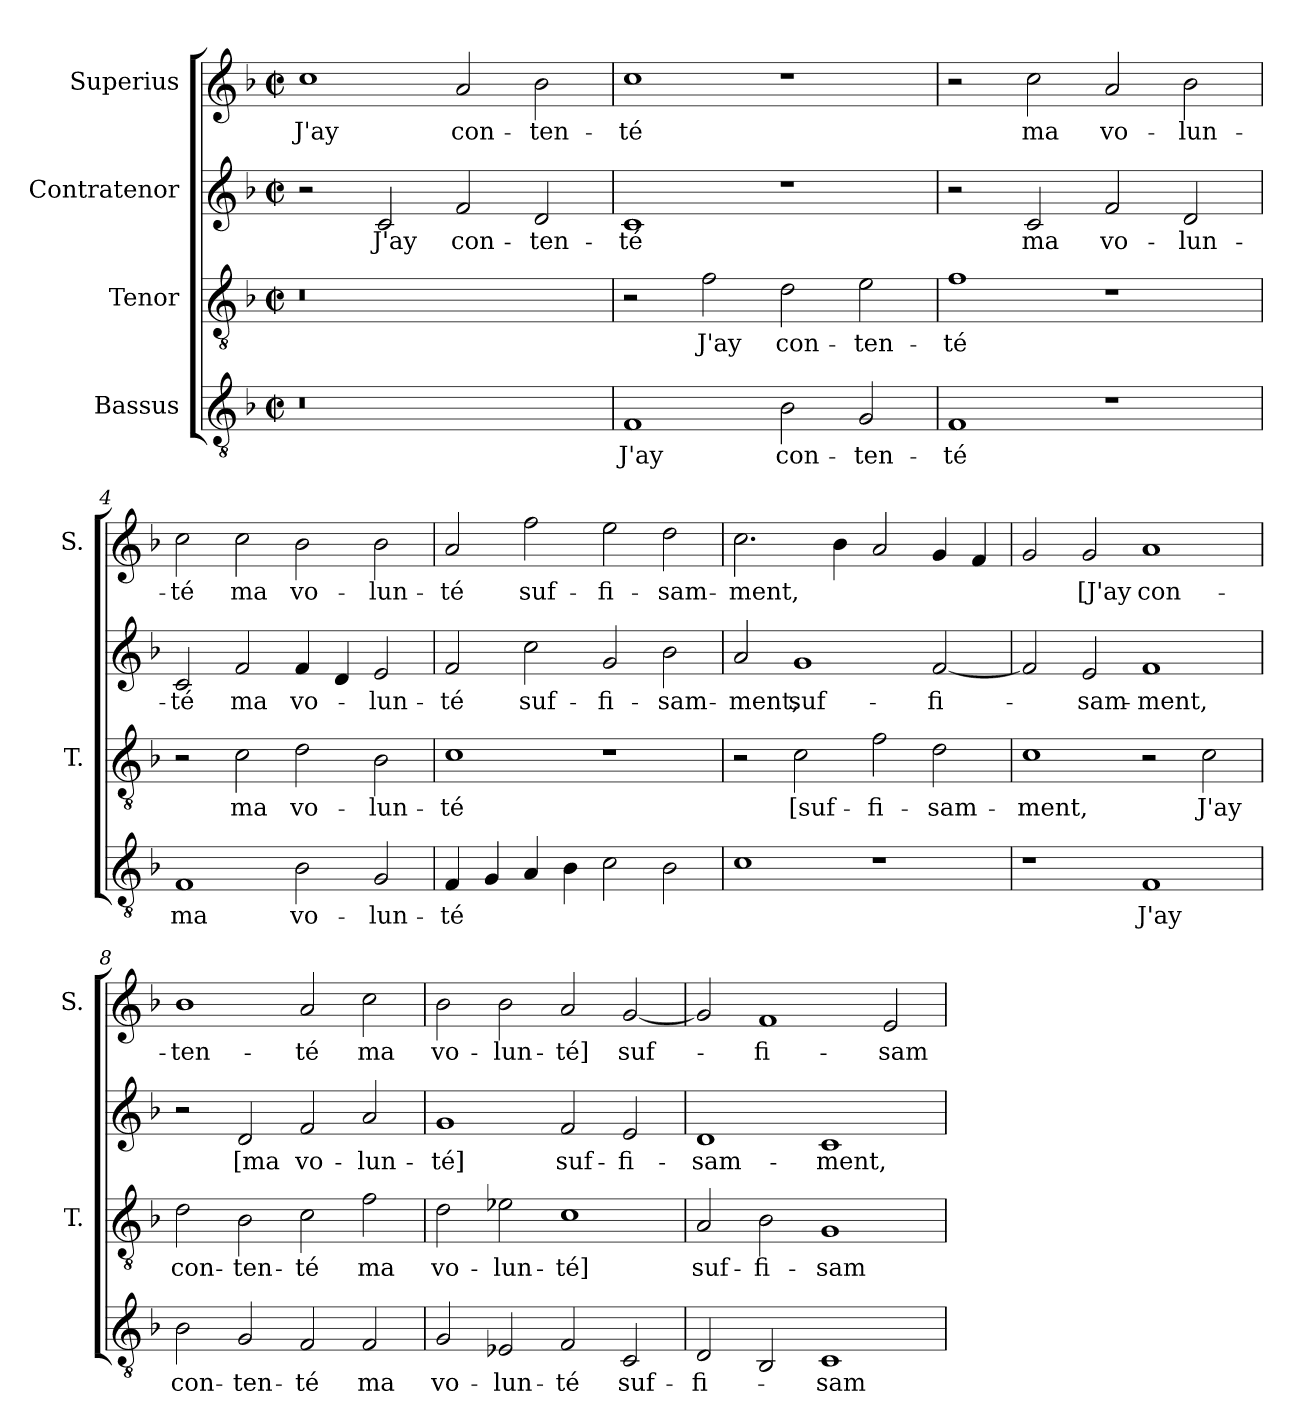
**kern	**text	**kern	**text	**kern	**text	**kern	**text
*part4	*part4	*part3	*part3	*part2	*part2	*part1	*part1
*staff4	*staff4	*staff3	*staff3	*staff2	*staff2	*staff1	*staff1
*I"Bassus	*	*I"Tenor	*	*I"Contratenor	*	*I"Superius	*
*	*	*I'T.	*	*	*	*I'S.	*
*clefGv2	*	*clefGv2	*	*clefG2	*	*clefG2	*
*k[b-]	*	*k[b-]	*	*k[b-]	*	*k[b-]	*
*F:	*	*F:	*	*F:	*	*F:	*
*M2/2	*	*M2/2	*	*M2/2	*	*M2/2	*
*met(c|)	*	*met(c|)	*	*met(c|)	*	*met(c|)	*
=1	=1	=1	=1	=1	=1	=1	=1
!LO:N:vis=0	!	!LO:N:vis=0	!	!	!	!	!
1r	.	1r	.	2r	.	1cc\	J'ay
.	.	.	.	2c/	J'ay	.	.
1ryy	.	1ryy	.	2f/	con-	2a/	con-
.	.	.	.	2d/	-ten-	2b-\	-ten-
=2	=2	=2	=2	=2	=2	=2	=2
1F/	J'ay	2r	.	1c/	-té	1cc\	-té
.	.	2f\	J'ay	.	.	.	.
2B-\	con-	2d\	con-	1r	.	1r	.
2G/	-ten-	2e\	-ten-	.	.	.	.
=3	=3	=3	=3	=3	=3	=3	=3
1F/	-té	1f\	-té	2r	.	2r	.
.	.	.	.	2c/	ma	2cc\	ma
1r	.	1r	.	2f/	vo-	2a/	vo-
.	.	.	.	2d/	-lun-	2b-\	-lun-
=4	=4	=4	=4	=4	=4	=4	=4
1F/	ma	2r	.	2c/	-té	2cc\	-té
.	.	2c\	ma	2f/	ma	2cc\	ma
2B-\	vo-	2d\	vo-	4f/	vo-	2b-\	vo-
.	.	.	.	4d/	.	.	.
2G/	-lun-	2B-\	-lun-	2e/	-lun-	2b-\	-lun-
=5	=5	=5	=5	=5	=5	=5	=5
4F/	-té	1c\	-té	2f/	-té	2a/	-té
4G/	.	.	.	.	.	.	.
4A/	.	.	.	2cc\	suf-	2ff\	suf-
4B-\	.	.	.	.	.	.	.
2c\	.	1r	.	2g/	-fi-	2ee\	-fi-
2B-\	.	.	.	2b-\	-sam-	2dd\	-sam-
!!LO:LB:g=z
=6	=6	=6	=6	=6	=6	=6	=6
1c\	.	2r	.	2a/	-ment,	2.cc\	-ment,
.	.	2c\	[suf-	1g/	suf-	.	.
.	.	.	.	.	.	4b-\	.
1r	.	2f\	-fi-	.	.	2a/	.
.	.	2d\	-sam-	[2f/	-fi-	4g/	.
.	.	.	.	.	.	4f/	.
=7	=7	=7	=7	=7	=7	=7	=7
1r	.	1c\	-ment,	2f/]	.	2g/	.
.	.	.	.	2e/	-sam-	2g/	[J'ay
1F/	J'ay	2r	.	1f/	-ment,	1a/	con-
.	.	2c\	J'ay	.	.	.	.
=8	=8	=8	=8	=8	=8	=8	=8
2B-\	con-	2d\	con-	2r	.	1b-\	-ten-
2G/	-ten-	2B-\	-ten-	2d/	[ma	.	.
2F/	-té	2c\	-té	2f/	vo-	2a/	-té
2F/	ma	2f\	ma	2a/	-lun-	2cc\	ma
=9	=9	=9	=9	=9	=9	=9	=9
2G/	vo-	2d\	vo-	1g/	-té]	2b-\	vo-
2E-X/	-lun-	2e-X\	-lun-	.	.	2b-\	-lun-
2F/	-té	1c\	-té]	2f/	suf-	2a/	-té]
2C/	suf-	.	.	2e/	-fi-	[2g/	suf-
=10	=10	=10	=10	=10	=10	=10	=10
2D/	-fi-	2A/	suf-	1d/	-sam-	2g/]	.
2BB-/	.	2B-\	-fi-	.	.	1f/	-fi-
1C/	-sam-	1G/	-sam-	1c/	-ment,	.	.
.	.	.	.	.	.	2e/	-sam-
=	=	=	=	=	=	=	=
*-	*-	*-	*-	*-	*-	*-	*-
